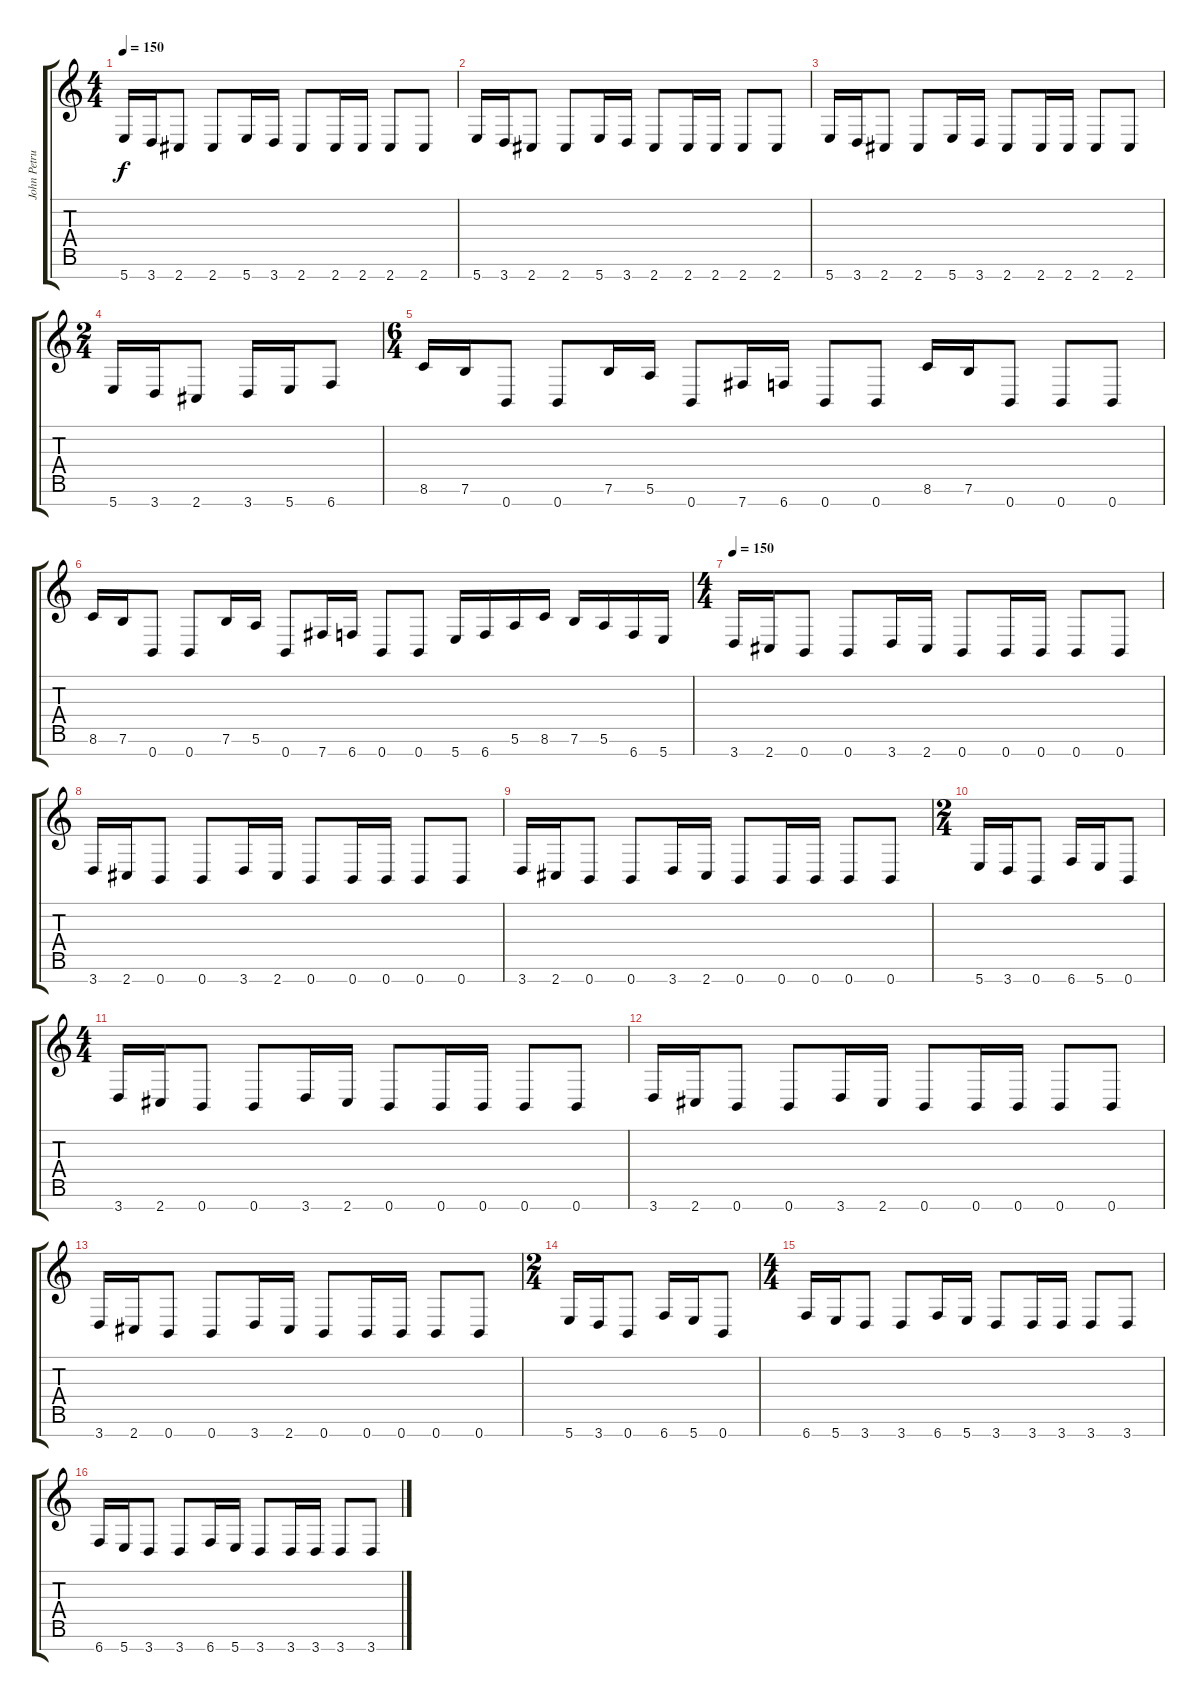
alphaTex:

\track ("John Petrucci Rhythm" "John Petru") {instrument distortionguitar}
\staff {score tabs}
\tuning (E4 B3 G3 D3 A2 E2 B1) {hide}
\ts (4 4)
\tempo 150
\clef g2
\ks c
5.7.16{dy f} 3.7.16 2.7.8 2.7.8 5.7.16 3.7.16 2.7.8 2.7.16 2.7.16 2.7.8 2.7.8 |
5.7.16 3.7.16 2.7.8 2.7.8 5.7.16 3.7.16 2.7.8 2.7.16 2.7.16 2.7.8 2.7.8 |
5.7.16 3.7.16 2.7.8 2.7.8 5.7.16 3.7.16 2.7.8 2.7.16 2.7.16 2.7.8 2.7.8 |
\ts (2 4)
5.7.16 3.7.16 2.7.8 3.7.16 5.7.16 6.7.8 |
\ts (6 4)
8.6.16 7.6.16 0.7.8 0.7.8 7.6.16 5.6.16 0.7.8 7.7.16 6.7.16 0.7.8 0.7.8 8.6.16 7.6.16 0.7.8 0.7.8 0.7.8 |
8.6.16 7.6.16 0.7.8 0.7.8 7.6.16 5.6.16 0.7.8 7.7.16 6.7.16 0.7.8 0.7.8 5.7.16 6.7.16 5.6.16 8.6.16 7.6.16 5.6.16 6.7.16 5.7.16 |
\ts (4 4)
\tempo 150
3.7.16 2.7.16 0.7.8 0.7.8 3.7.16 2.7.16 0.7.8 0.7.16 0.7.16 0.7.8 0.7.8 |
3.7.16 2.7.16 0.7.8 0.7.8 3.7.16 2.7.16 0.7.8 0.7.16 0.7.16 0.7.8 0.7.8 |
3.7.16 2.7.16 0.7.8 0.7.8 3.7.16 2.7.16 0.7.8 0.7.16 0.7.16 0.7.8 0.7.8 |
\ts (2 4)
5.7.16 3.7.16 0.7.8 6.7.16 5.7.16 0.7.8 |
\ts (4 4)
3.7.16 2.7.16 0.7.8 0.7.8 3.7.16 2.7.16 0.7.8 0.7.16 0.7.16 0.7.8 0.7.8 |
3.7.16 2.7.16 0.7.8 0.7.8 3.7.16 2.7.16 0.7.8 0.7.16 0.7.16 0.7.8 0.7.8 |
3.7.16 2.7.16 0.7.8 0.7.8 3.7.16 2.7.16 0.7.8 0.7.16 0.7.16 0.7.8 0.7.8 |
\ts (2 4)
5.7.16 3.7.16 0.7.8 6.7.16 5.7.16 0.7.8 |
\ts (4 4)
6.7.16 5.7.16 3.7.8 3.7.8 6.7.16 5.7.16 3.7.8 3.7.16 3.7.16 3.7.8 3.7.8 |
6.7.16 5.7.16 3.7.8 3.7.8 6.7.16 5.7.16 3.7.8 3.7.16 3.7.16 3.7.8 3.7.8
